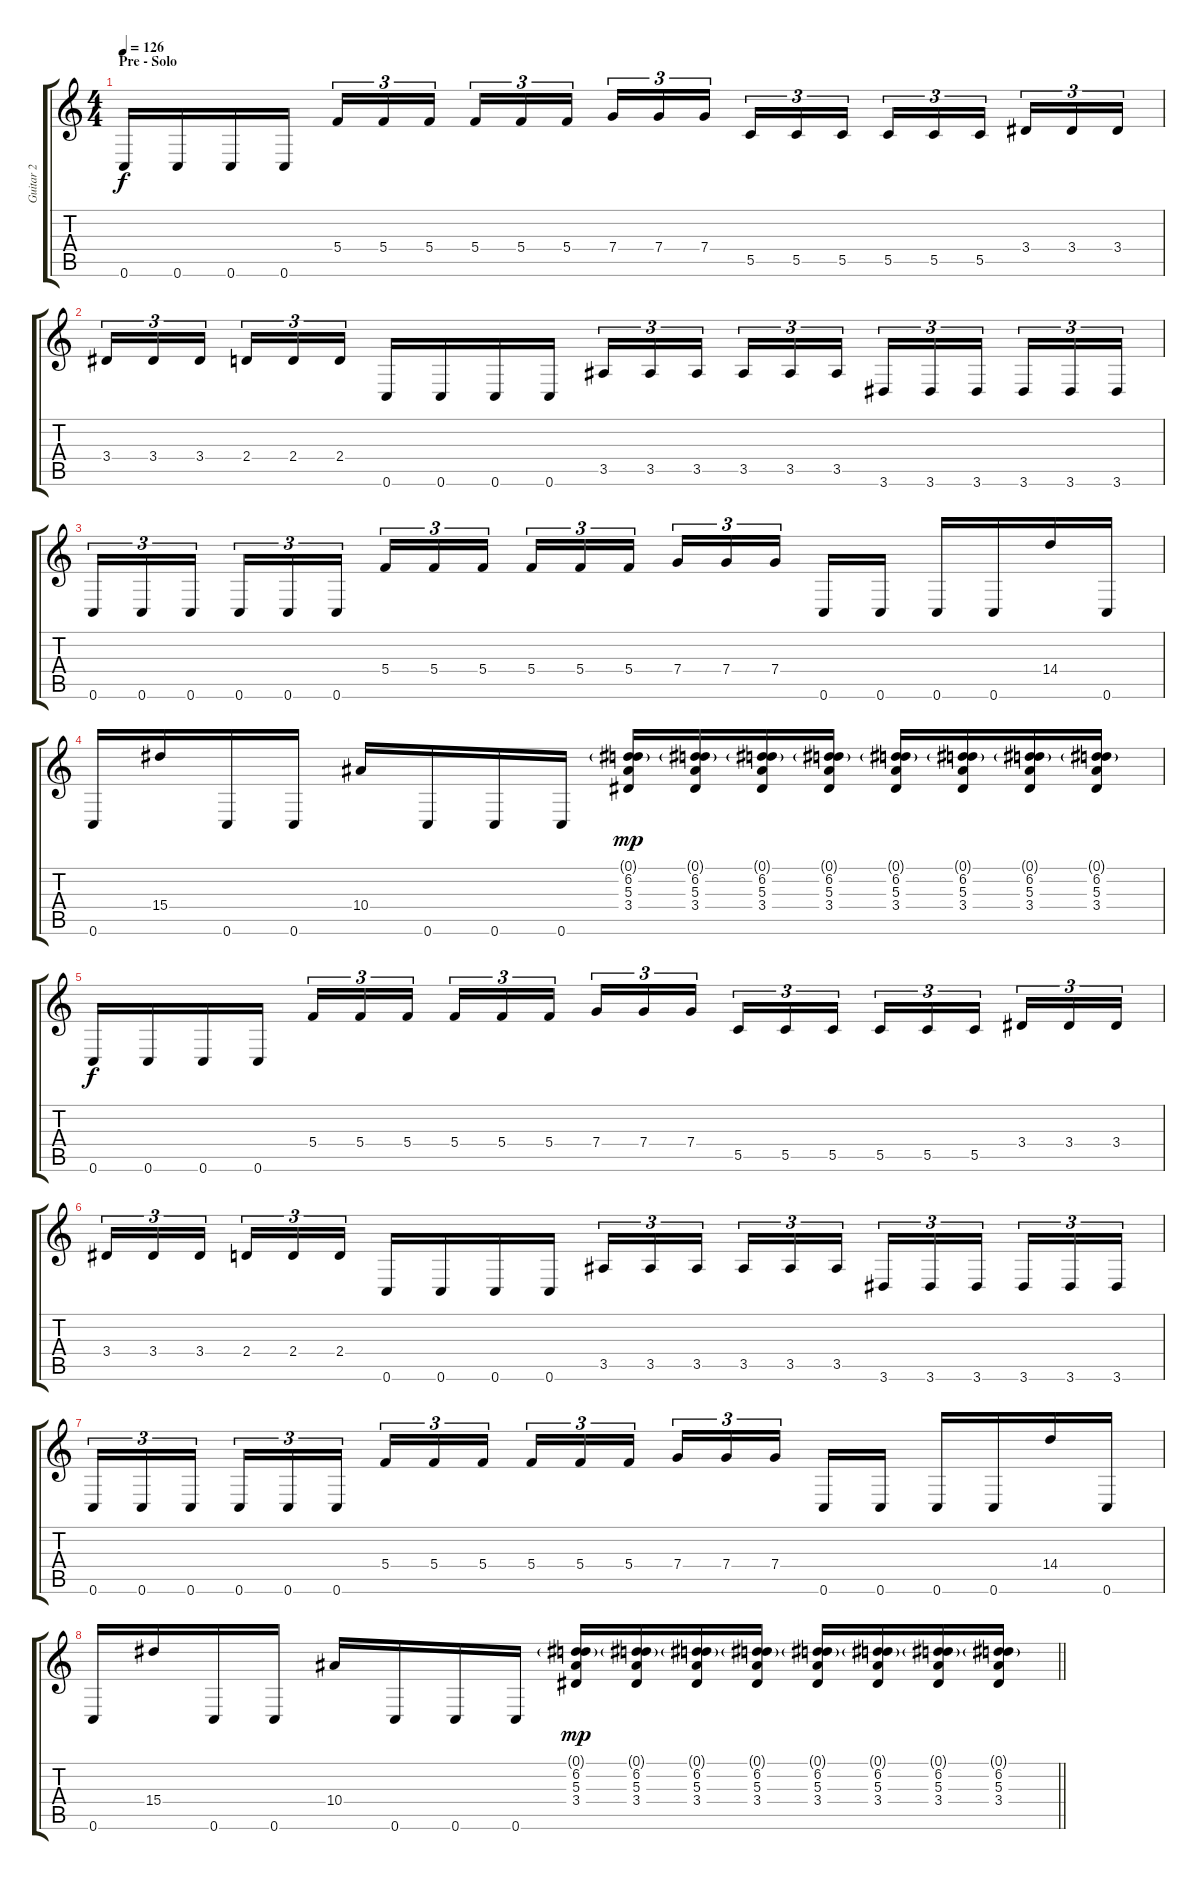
\track ("Guitar 2" "Guitar 2") {instrument overdrivenguitar}
\staff {score tabs}
\tuning (D4 A3 F3 C3 G2 C2) {hide}
\ts (4 4)
\section ("" "Pre - Solo")
\tempo 126
\clef g2
\ks c
0.6.16{dy f} 0.6.16 0.6.16 0.6.16 5.4.16{tu (3 2)} 5.4.16{tu (3 2)} 5.4.16{tu (3 2) beam splitsecondary} 5.4.16{tu (3 2)} 5.4.16{tu (3 2)} 5.4.16{tu (3 2)} 7.4.16{tu (3 2)} 7.4.16{tu (3 2)} 7.4.16{tu (3 2) beam splitsecondary} 5.5.16{tu (3 2)} 5.5.16{tu (3 2)} 5.5.16{tu (3 2)} 5.5.16{tu (3 2)} 5.5.16{tu (3 2)} 5.5.16{tu (3 2) beam splitsecondary} 3.4.16{tu (3 2)} 3.4.16{tu (3 2)} 3.4.16{tu (3 2)} |
3.4.16{tu (3 2)} 3.4.16{tu (3 2)} 3.4.16{tu (3 2) beam splitsecondary} 2.4.16{tu (3 2)} 2.4.16{tu (3 2)} 2.4.16{tu (3 2)} 0.6.16 0.6.16 0.6.16 0.6.16 3.5.16{tu (3 2)} 3.5.16{tu (3 2)} 3.5.16{tu (3 2) beam splitsecondary} 3.5.16{tu (3 2)} 3.5.16{tu (3 2)} 3.5.16{tu (3 2)} 3.6.16{tu (3 2)} 3.6.16{tu (3 2)} 3.6.16{tu (3 2) beam splitsecondary} 3.6.16{tu (3 2)} 3.6.16{tu (3 2)} 3.6.16{tu (3 2)} |
0.6.16{tu (3 2)} 0.6.16{tu (3 2)} 0.6.16{tu (3 2) beam splitsecondary} 0.6.16{tu (3 2)} 0.6.16{tu (3 2)} 0.6.16{tu (3 2)} 5.4.16{tu (3 2)} 5.4.16{tu (3 2)} 5.4.16{tu (3 2) beam splitsecondary} 5.4.16{tu (3 2)} 5.4.16{tu (3 2)} 5.4.16{tu (3 2)} 7.4.16{tu (3 2)} 7.4.16{tu (3 2)} 7.4.16{tu (3 2) beam splitsecondary} 0.6.16 0.6.16 0.6.16 0.6.16 14.4.16 0.6.16 |
0.6.16 15.4.16 0.6.16 0.6.16 10.4.16 0.6.16 0.6.16 0.6.16 (0.1{g} 6.2 5.3 3.4).16{dy mp} (0.1{g} 6.2 5.3 3.4).16 (0.1{g} 6.2 5.3 3.4).16 (0.1{g} 6.2 5.3 3.4).16 (0.1{g} 6.2 5.3 3.4).16 (0.1{g} 6.2 5.3 3.4).16 (0.1{g} 6.2 5.3 3.4).16 (0.1{g} 6.2 5.3 3.4).16 |
0.6.16{dy f} 0.6.16 0.6.16 0.6.16 5.4.16{tu (3 2)} 5.4.16{tu (3 2)} 5.4.16{tu (3 2) beam splitsecondary} 5.4.16{tu (3 2)} 5.4.16{tu (3 2)} 5.4.16{tu (3 2)} 7.4.16{tu (3 2)} 7.4.16{tu (3 2)} 7.4.16{tu (3 2) beam splitsecondary} 5.5.16{tu (3 2)} 5.5.16{tu (3 2)} 5.5.16{tu (3 2)} 5.5.16{tu (3 2)} 5.5.16{tu (3 2)} 5.5.16{tu (3 2) beam splitsecondary} 3.4.16{tu (3 2)} 3.4.16{tu (3 2)} 3.4.16{tu (3 2)} |
3.4.16{tu (3 2)} 3.4.16{tu (3 2)} 3.4.16{tu (3 2) beam splitsecondary} 2.4.16{tu (3 2)} 2.4.16{tu (3 2)} 2.4.16{tu (3 2)} 0.6.16 0.6.16 0.6.16 0.6.16 3.5.16{tu (3 2)} 3.5.16{tu (3 2)} 3.5.16{tu (3 2) beam splitsecondary} 3.5.16{tu (3 2)} 3.5.16{tu (3 2)} 3.5.16{tu (3 2)} 3.6.16{tu (3 2)} 3.6.16{tu (3 2)} 3.6.16{tu (3 2) beam splitsecondary} 3.6.16{tu (3 2)} 3.6.16{tu (3 2)} 3.6.16{tu (3 2)} |
0.6.16{tu (3 2)} 0.6.16{tu (3 2)} 0.6.16{tu (3 2) beam splitsecondary} 0.6.16{tu (3 2)} 0.6.16{tu (3 2)} 0.6.16{tu (3 2)} 5.4.16{tu (3 2)} 5.4.16{tu (3 2)} 5.4.16{tu (3 2) beam splitsecondary} 5.4.16{tu (3 2)} 5.4.16{tu (3 2)} 5.4.16{tu (3 2)} 7.4.16{tu (3 2)} 7.4.16{tu (3 2)} 7.4.16{tu (3 2) beam splitsecondary} 0.6.16 0.6.16 0.6.16 0.6.16 14.4.16 0.6.16 |
\barLineRight lightlight
0.6.16 15.4.16 0.6.16 0.6.16 10.4.16 0.6.16 0.6.16 0.6.16 (0.1{g} 6.2 5.3 3.4).16{dy mp} (0.1{g} 6.2 5.3 3.4).16 (0.1{g} 6.2 5.3 3.4).16 (0.1{g} 6.2 5.3 3.4).16 (0.1{g} 6.2 5.3 3.4).16 (0.1{g} 6.2 5.3 3.4).16 (0.1{g} 6.2 5.3 3.4).16 (0.1{g} 6.2 5.3 3.4).16
